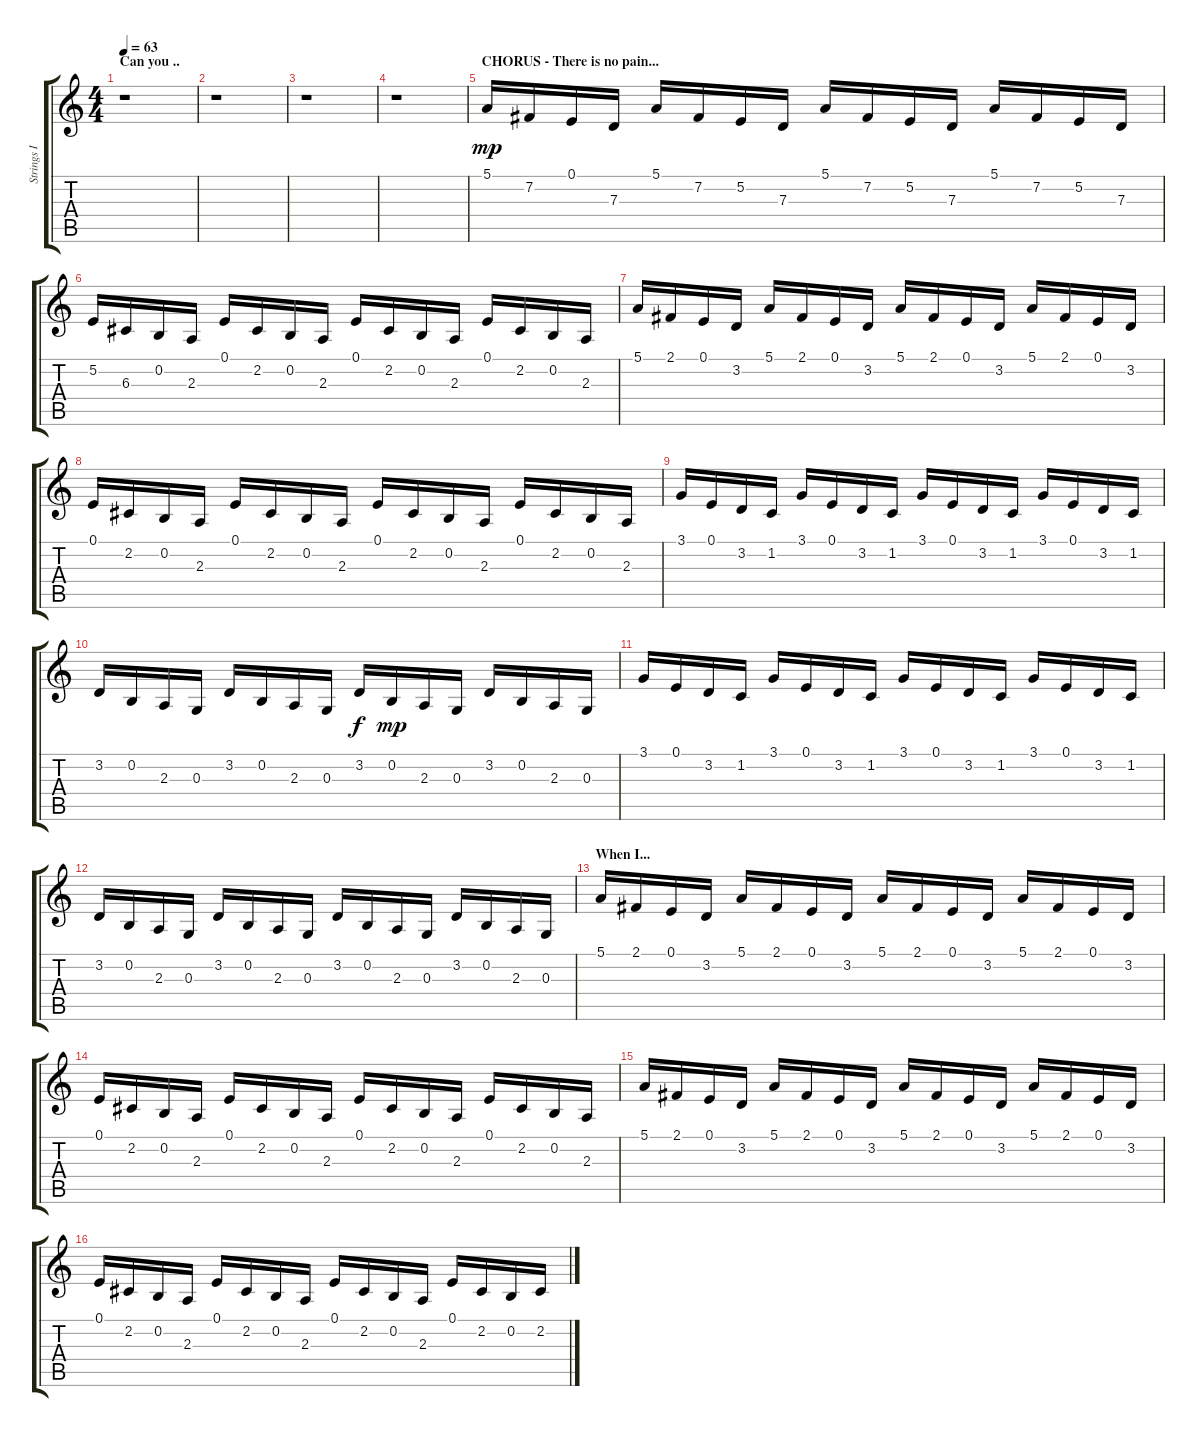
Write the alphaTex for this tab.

\track ("Strings I (NY Orchestra)" "Strings I ") {instrument stringensemble1}
\staff {score tabs}
\tuning (E4 B3 G3 D3 A2 E2) {hide}
\ts (4 4)
\section ("" "Can you ..")
\tempo 63
\clef g2
\ks c
r.1{dy mp} |
r.1 |
r.1 |
r.1 |
\section ("" "CHORUS - There is no pain...")
5.1.16 7.2.16 0.1.16 7.3.16 5.1.16 7.2.16 5.2.16 7.3.16 5.1.16 7.2.16 5.2.16 7.3.16 5.1.16 7.2.16 5.2.16 7.3.16 |
5.2.16 6.3.16 0.2.16 2.3.16 0.1.16 2.2.16 0.2.16 2.3.16 0.1.16 2.2.16 0.2.16 2.3.16 0.1.16 2.2.16 0.2.16 2.3.16 |
5.1.16 2.1.16 0.1.16 3.2.16 5.1.16 2.1.16 0.1.16 3.2.16 5.1.16 2.1.16 0.1.16 3.2.16 5.1.16 2.1.16 0.1.16 3.2.16 |
0.1.16 2.2.16 0.2.16 2.3.16 0.1.16 2.2.16 0.2.16 2.3.16 0.1.16 2.2.16 0.2.16 2.3.16 0.1.16 2.2.16 0.2.16 2.3.16 |
3.1.16 0.1.16 3.2.16 1.2.16 3.1.16 0.1.16 3.2.16 1.2.16 3.1.16 0.1.16 3.2.16 1.2.16 3.1.16 0.1.16 3.2.16 1.2.16 |
3.2.16 0.2.16 2.3.16 0.3.16 3.2.16 0.2.16 2.3.16 0.3.16 3.2.16{dy f} 0.2.16{dy mp} 2.3.16 0.3.16 3.2.16 0.2.16 2.3.16 0.3.16 |
3.1.16 0.1.16 3.2.16 1.2.16 3.1.16 0.1.16 3.2.16 1.2.16 3.1.16 0.1.16 3.2.16 1.2.16 3.1.16 0.1.16 3.2.16 1.2.16 |
3.2.16 0.2.16 2.3.16 0.3.16 3.2.16 0.2.16 2.3.16 0.3.16 3.2.16 0.2.16 2.3.16 0.3.16 3.2.16 0.2.16 2.3.16 0.3.16 |
\section ("" "When I...")
5.1.16 2.1.16 0.1.16 3.2.16 5.1.16 2.1.16 0.1.16 3.2.16 5.1.16 2.1.16 0.1.16 3.2.16 5.1.16 2.1.16 0.1.16 3.2.16 |
0.1.16 2.2.16 0.2.16 2.3.16 0.1.16 2.2.16 0.2.16 2.3.16 0.1.16 2.2.16 0.2.16 2.3.16 0.1.16 2.2.16 0.2.16 2.3.16 |
5.1.16 2.1.16 0.1.16 3.2.16 5.1.16 2.1.16 0.1.16 3.2.16 5.1.16 2.1.16 0.1.16 3.2.16 5.1.16 2.1.16 0.1.16 3.2.16 |
0.1.16 2.2.16 0.2.16 2.3.16 0.1.16 2.2.16 0.2.16 2.3.16 0.1.16 2.2.16 0.2.16 2.3.16 0.1.16 2.2.16 0.2.16 2.2.16
